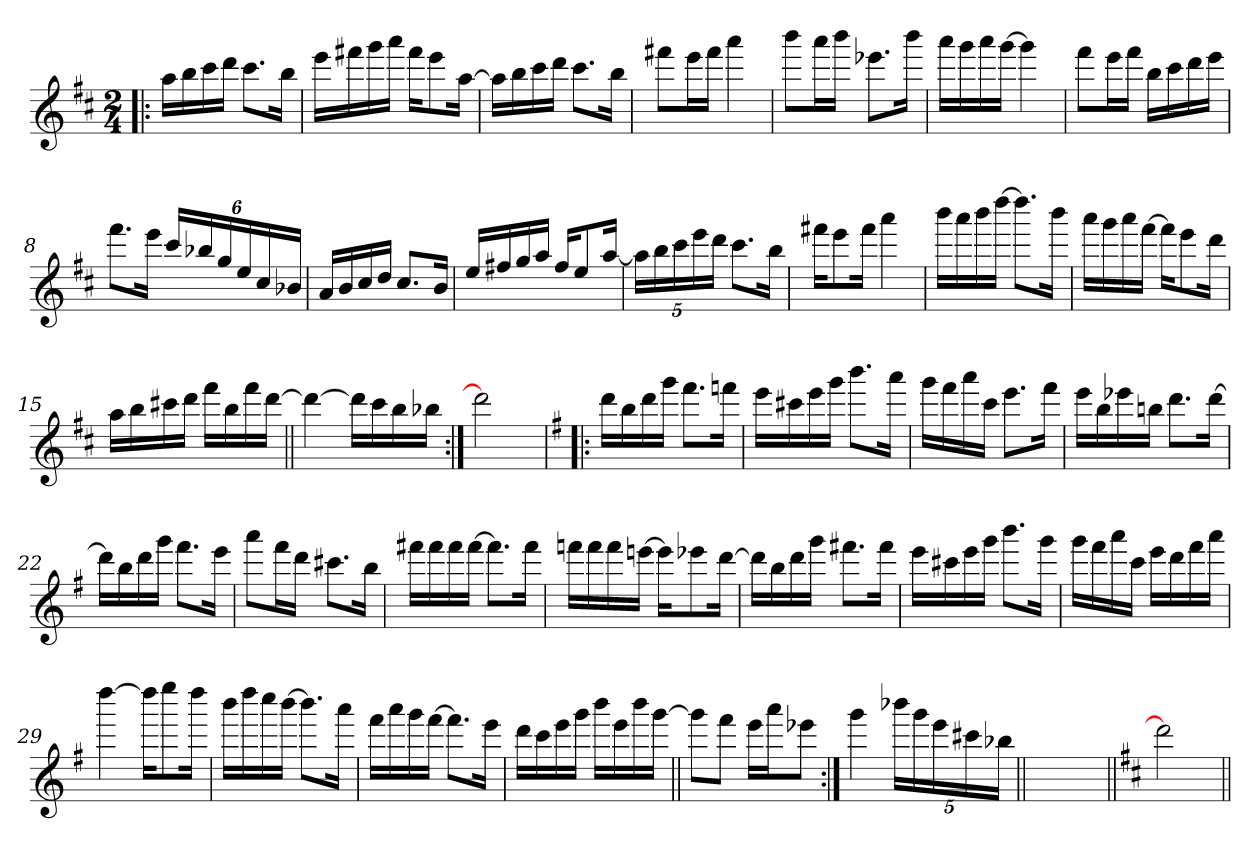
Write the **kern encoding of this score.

**kern
*part1
*staff1
*clefG2
*k[f#c#]
*D:
*M2/4
=1!|:
16aa\LL
16bb\
16ccc#\
16ddd\JJ
8.ccc#\L
16bb\Jk
=2
16eee\LL
16fff#X\
16ggg\
16aaa\JJ
16fff#\KL
8eee\
[16aa\Jk
=3
16aa\LL]
16bb\
16ccc#\
16ddd\JJ
8.ccc#\L
16bb\Jk
=4
8fff#X\L
16eee\L
16fff#\JJ
4aaa\
!!LO:LB:g=z
=5
8bbb\L
16aaa\L
16bbb\JJ
8.eee-X\L
16bbb\Jk
=6
16aaa\LL
16ggg\
16aaa\
[16ggg\JJ
4ggg\]
=7
8fff#\L
16eee\L
16fff#\JJ
16bb\LL
16ccc#\
16ddd\
16eee\JJ
=8
8.fff#\L
16eee\Jk
24ccc#/LL
24bb-X/
24gg/
24ee/
24cc#/
24b-X/JJ
!!LO:LB:g=z
=9
16a/LL
16b/
16cc#/
16dd/JJ
8.cc#/L
16b/Jk
=10
16ee/LL
16ff#X/
16gg/
16aa/JJ
16ff#/KL
8ee/
[16aa/Jk
=11
20aa\LL]
20bb\
20ccc#\
20eee\
20ddd\JJ
8.ccc#\L
16bb\Jk
=12
16fff#X\KL
8eee\
16fff#\Jk
4aaa\
!!LO:LB:g=z
=13
16bbb\LL
16aaa\
16bbb\
[16dddd\JJ
8.dddd\L]
16bbb\Jk
=14
16aaa\LL
16ggg\
16aaa\
[16fff#\JJ
16fff#\KL]
8eee\
16ddd\Jk
=15
16aa\LL
16bb\
16ccc#X\
16ddd\JJ
16fff#\LL
16bb\
16fff#\
[16ddd\JJ
=16||
4ddd\_
16ddd\LL]
16ccc#\
16bb\
16bb-X\JJ
!!LO:LB:g=z
=17:|!
2ddd\]
=18!|:
*k[f#]
*G:
16ddd\LL
16bb\
16ddd\
16ggg\JJ
8.fff#\L
16fffn\Jk
=19
16eee\LL
16ccc#X\
16eee\
16ggg\JJ
8.bbb\L
16aaa\Jk
=20
16ggg\LL
16fff#\
16aaa\
16ccc\JJ
8.eee\L
16fff#\Jk
!!LO:LB:g=z
=21
16eee\LL
16bb\
16eee-X\
16bbn\JJ
8.ddd\L
[16ddd\Jk
=22
16ddd\LL]
16bb\
16ddd\
16ggg\JJ
8.fff#\L
16eee\Jk
=23
8aaa\L
16fff#\L
16ddd\JJ
8.ccc#X\L
16bb\Jk
=24
16fff#X\LL
16fff#\
16fff#\
[16fff#\JJ
8.fff#\L]
16fff#\Jk
!!LO:LB:g=z
=25
16fffn\LL
16fff\
16fff\
[16eeen\JJ
16eee\KL]
8eee-X\
[16ddd\Jk
=26
16ddd\LL]
16bb\
16ddd\
16ggg\JJ
8.fff#X\L
16fff#\Jk
=27
16eee\LL
16ccc#X\
16eee\
16ggg\JJ
8.bbb\L
16ggg\Jk
=28
16ggg\LL
16fff#\
16aaa\
16ccc\JJ
16eee\LL
16ddd\
16fff#\
16aaa\JJ
!!LO:LB:g=z
=29
[4dddd\
16dddd\KL]
8eeee\
16dddd\Jk
=30
16bbb\LL
16dddd\
16cccc\
[16bbb\JJ
8.bbb\L]
16aaa\Jk
=31
16fff#\LL
16aaa\
16ggg\
[16fff#\JJ
8.fff#\L]
16eee\Jk
=32
16ddd\LL
16ccc\
16eee\
16ggg\JJ
16bbb\LL
16eee\
16bbb\
[16ggg\JJ
!!LO:LB:g=z
=33||
8ggg\L]
8fff#\J
16eee\LL
16aaa\J
8eee-X\J
=34:|!
4ggg\
20bbb-X\LL
20ggg\
20eee\
20ccc#X\
20bb-X\JJ
=34X341||
2ryy
=35||
*k[f#c#]
*D:
2ddd\]
=||
*-
